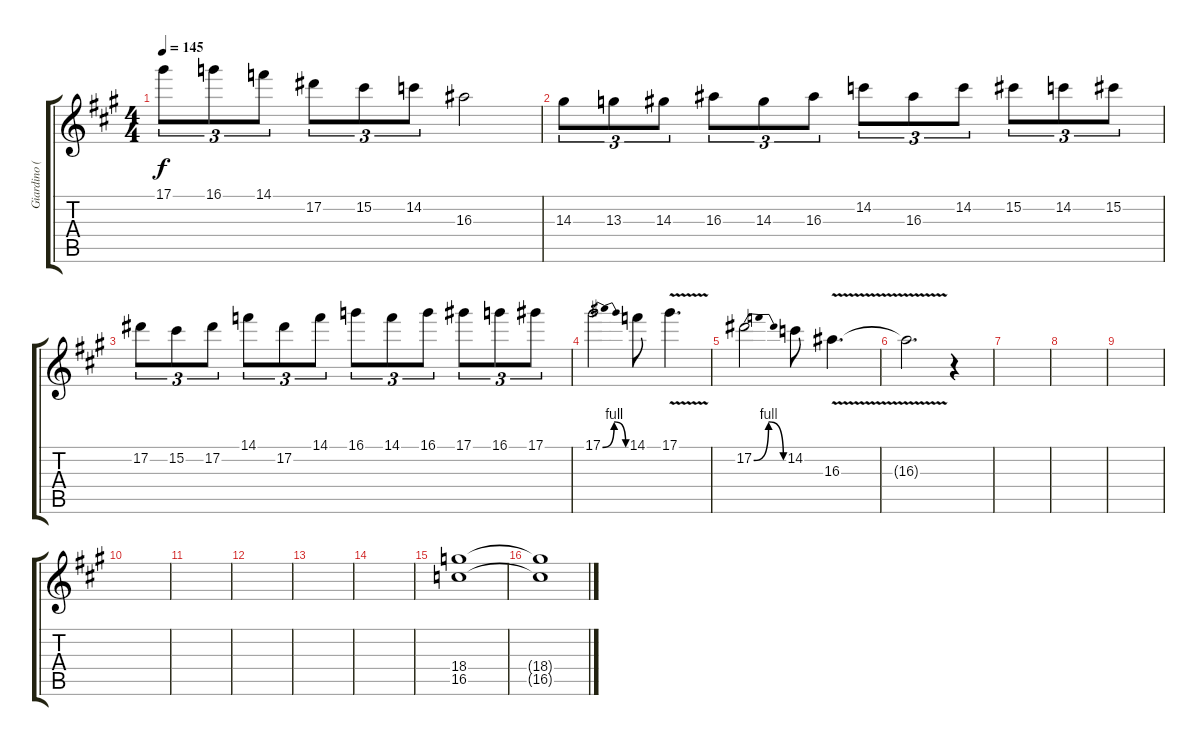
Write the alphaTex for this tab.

\track ("Giardino (harmony)" "Giardino (") {instrument distortionguitar}
\staff {score tabs}
\tuning (Eb4 Bb3 Gb3 Db3 Ab2 Eb2) {hide}
\ts (4 4)
\tempo 145
\clef g2
\ks f#minor
17.1.8{tu (3 2) dy f} 16.1.8{tu (3 2)} 14.1.8{tu (3 2)} 17.2.8{tu (3 2)} 15.2.8{tu (3 2)} 14.2.8{tu (3 2)} 16.3.2 |
14.3.8{tu (3 2)} 13.3.8{tu (3 2)} 14.3.8{tu (3 2)} 16.3.8{tu (3 2)} 14.3.8{tu (3 2)} 16.3.8{tu (3 2)} 14.2.8{tu (3 2)} 16.3.8{tu (3 2)} 14.2.8{tu (3 2)} 15.2.8{tu (3 2)} 14.2.8{tu (3 2)} 15.2.8{tu (3 2)} |
17.2.8{tu (3 2)} 15.2.8{tu (3 2)} 17.2.8{tu (3 2)} 14.1.8{tu (3 2)} 17.2.8{tu (3 2)} 14.1.8{tu (3 2)} 16.1.8{tu (3 2)} 14.1.8{tu (3 2)} 16.1.8{tu (3 2)} 17.1.8{tu (3 2)} 16.1.8{tu (3 2)} 17.1.8{tu (3 2)} |
17.1{be (bendrelease 0 0 30 4 41 4 60 0)}.2 14.1.8 17.1{v}.4{d} |
17.2{be (bendrelease 0 0 30 4 30 4 60 0)}.2 14.2.8 16.3{v}.4{d} |
16.3{t}.2{d} r.4 |
|
|
|
|
|
|
|
|
(18.4 16.5).1 |
(18.4{t} 16.5{t}).1
